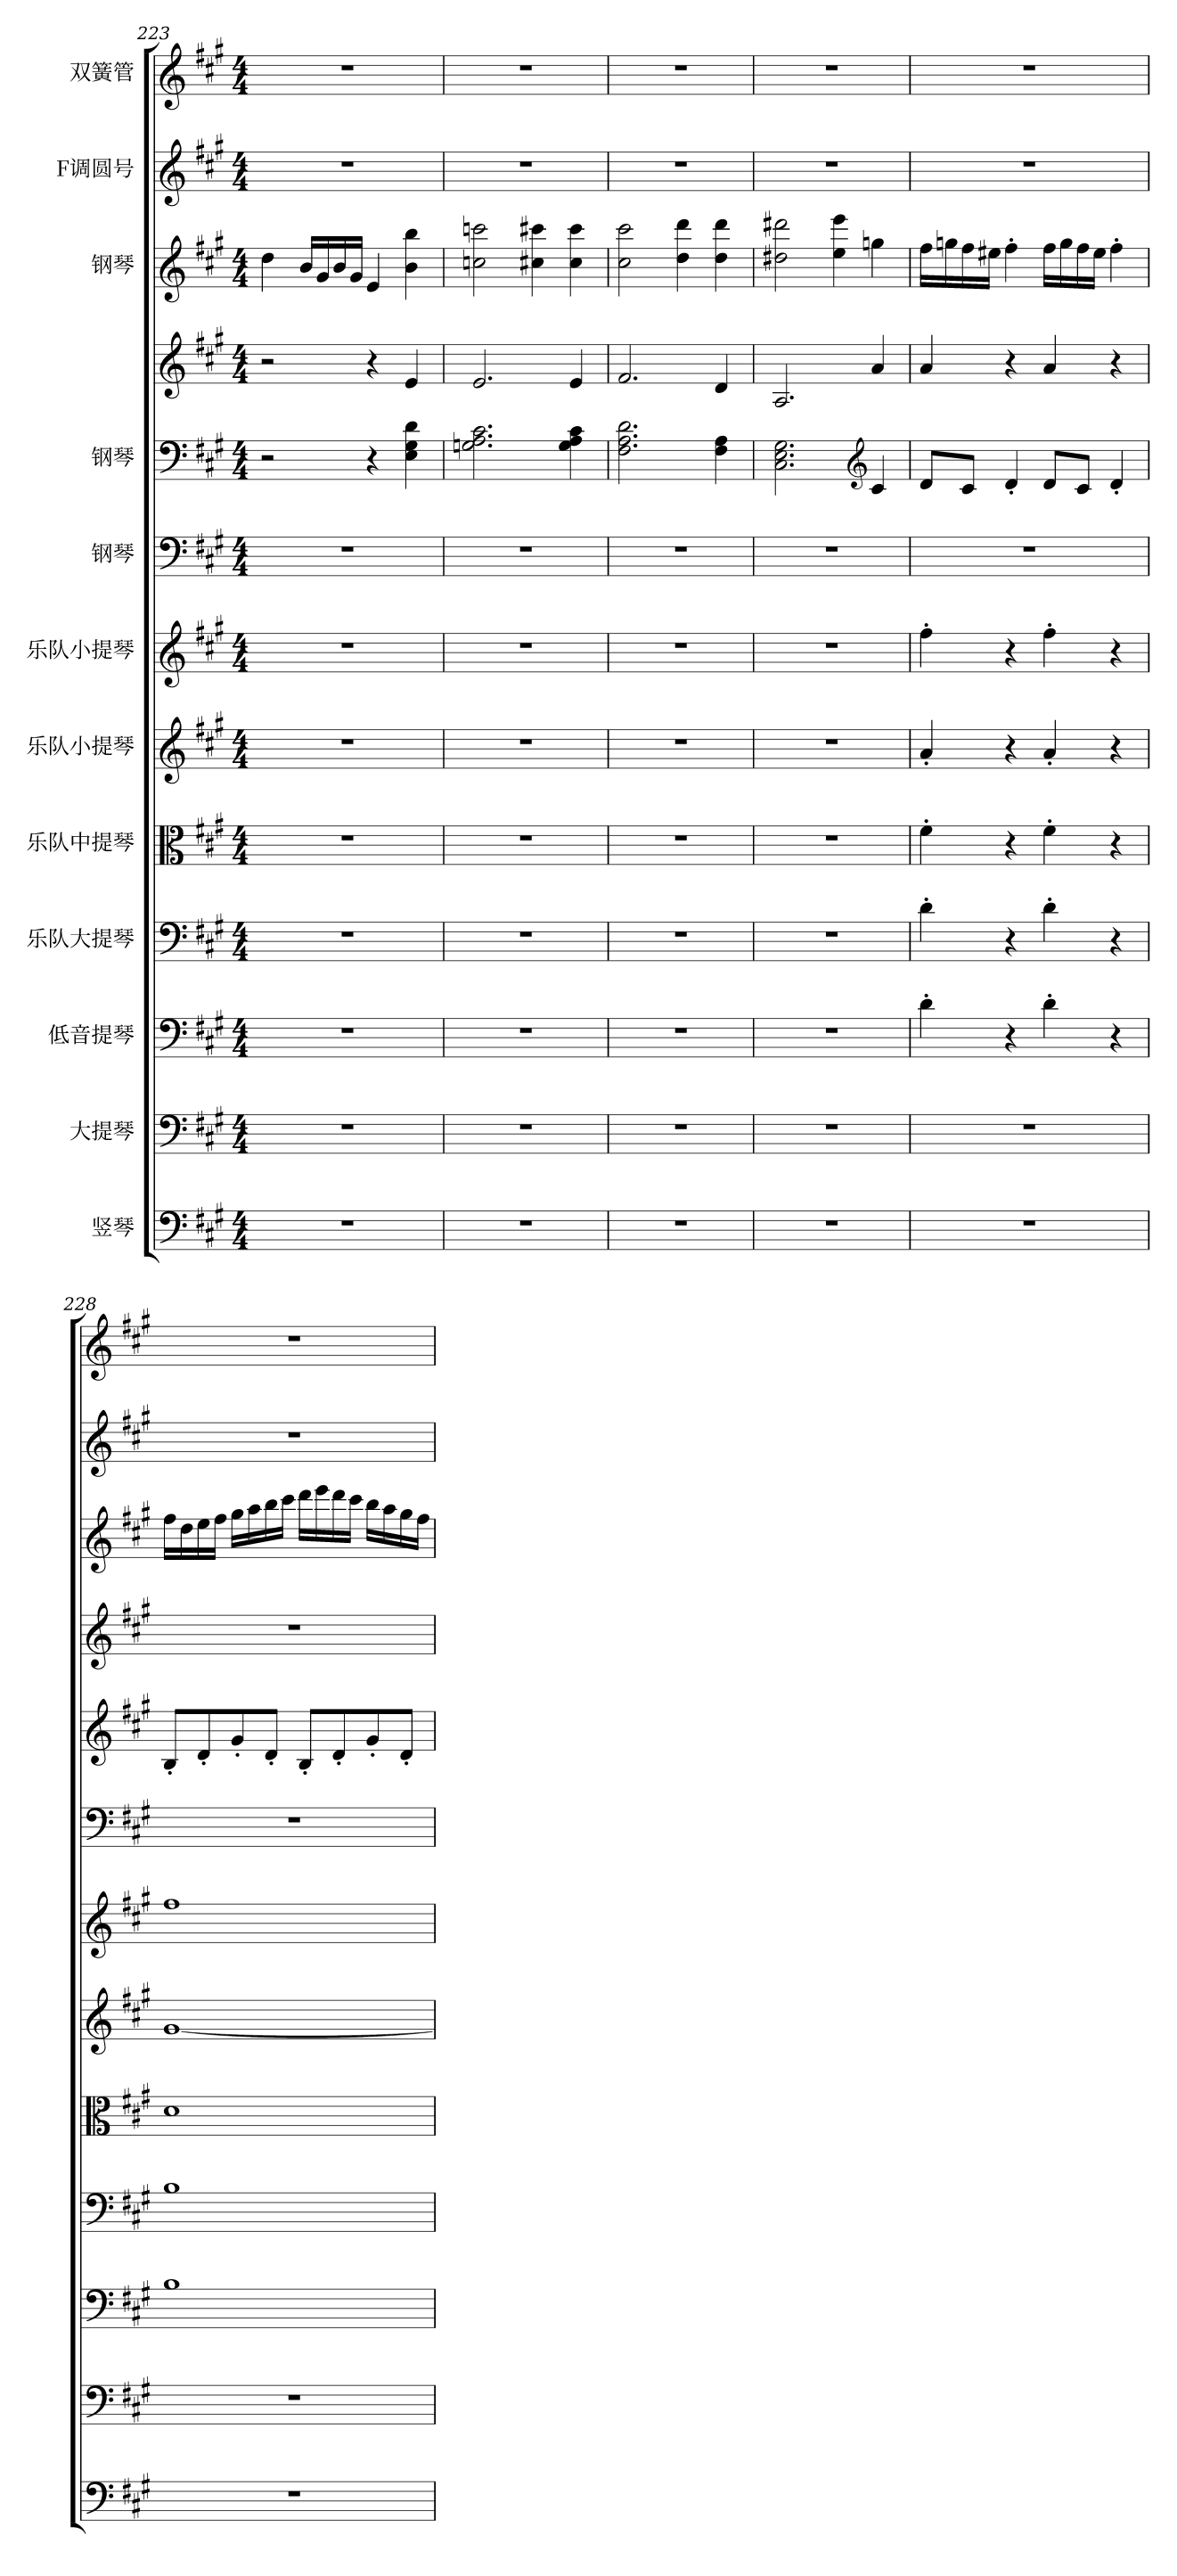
**kern	**kern	**kern	**kern	**kern	**kern	**kern	**kern	**kern	**kern	**kern	**kern	**kern
*part12	*part11	*part10	*part9	*part8	*part7	*part6	*part5	*part4	*part4	*part3	*part2	*part1
*staff13	*staff12	*staff11	*staff10	*staff9	*staff8	*staff7	*staff6	*staff5	*staff4	*staff3	*staff2	*staff1
*I"竖琴	*I"大提琴	*I"低音提琴	*I"乐队大提琴	*I"乐队中提琴	*I"乐队小提琴	*I"乐队小提琴	*I"钢琴	*I"钢琴	*	*I"钢琴	*I"F调圆号	*I"双簧管
!!LO:PB:g=z
*clefF4	*clefF4	*clefF4	*clefF4	*clefC3	*clefG2	*clefG2	*clefF4	*clefF4	*clefG2	*clefG2	*clefG2	*clefG2
*	*	*ITrd7c12	*	*	*	*	*	*	*	*	*ITrd4c7	*
*k[f#c#g#]	*k[f#c#g#]	*k[f#c#g#]	*k[f#c#g#]	*k[f#c#g#]	*k[f#c#g#]	*k[f#c#g#]	*k[f#c#g#]	*k[f#c#g#]	*k[f#c#g#]	*k[f#c#g#]	*k[f#c#]	*k[f#c#g#]
*M4/4	*M4/4	*M4/4	*M4/4	*M4/4	*M4/4	*M4/4	*M4/4	*M4/4	*M4/4	*M4/4	*M4/4	*M4/4
=223	=223	=223	=223	=223	=223	=223	=223	=223	=223	=223	=223	=223
1r	1r	1r	1r	1r	1r	1r	1r	2r	2r	4dd\	1r	1r
.	.	.	.	.	.	.	.	.	.	16b/LL	.	.
.	.	.	.	.	.	.	.	.	.	16g#/	.	.
.	.	.	.	.	.	.	.	.	.	16b/	.	.
.	.	.	.	.	.	.	.	.	.	16g#/JJ	.	.
.	.	.	.	.	.	.	.	4r	4r	4e/	.	.
.	.	.	.	.	.	.	.	4E\ 4G#\ 4d\	4e/	4b\ 4bb\	.	.
=224	=224	=224	=224	=224	=224	=224	=224	=224	=224	=224	=224	=224
1r	1r	1r	1r	1r	1r	1r	1r	2.Gn\ 2.A\ 2.c#\	2.e/	2ccn\ 2cccn\	1r	1r
.	.	.	.	.	.	.	.	.	.	4cc#X\ 4ccc#X\	.	.
.	.	.	.	.	.	.	.	4G\ 4A\ 4c#\	4e/	4cc#\ 4ccc#\	.	.
=225	=225	=225	=225	=225	=225	=225	=225	=225	=225	=225	=225	=225
1r	1r	1r	1r	1r	1r	1r	1r	2.F#\ 2.A\ 2.d\	2.f#/	2cc#\ 2ccc#\	1r	1r
.	.	.	.	.	.	.	.	.	.	4dd\ 4ddd\	.	.
.	.	.	.	.	.	.	.	4F#\ 4A\	4d/	4dd\ 4ddd\	.	.
=226	=226	=226	=226	=226	=226	=226	=226	=226	=226	=226	=226	=226
1r	1r	1r	1r	1r	1r	1r	1r	2.C#\ 2.E\ 2.G#\	2.A/	2dd#X\ 2ddd#X\	1r	1r
.	.	.	.	.	.	.	.	.	.	4ee\ 4eee\	.	.
*	*	*	*	*	*	*	*	*clefG2	*	*	*	*
.	.	.	.	.	.	.	.	4c#/	4a/	4ggn\	.	.
=227	=227	=227	=227	=227	=227	=227	=227	=227	=227	=227	=227	=227
*	*	*	*	*	*	*	*	*	*	*	*	*MM124
1r	1r	4D'\	4d'\	4f#'\	4a'/	4ff#'\	1r	8d/L	4a/	16ff#\LL	1r	1r
.	.	.	.	.	.	.	.	.	.	16ggn\	.	.
.	.	.	.	.	.	.	.	8c#/J	.	16ff#\	.	.
.	.	.	.	.	.	.	.	.	.	16ee#X\JJ	.	.
.	.	4r	4r	4r	4r	4r	.	4d'/	4r	4ff#'\	.	.
.	.	4D'\	4d'\	4f#'\	4a'/	4ff#'\	.	8d/L	4a/	16ff#\LL	.	.
.	.	.	.	.	.	.	.	.	.	16gg\	.	.
.	.	.	.	.	.	.	.	8c#/J	.	16ff#\	.	.
.	.	.	.	.	.	.	.	.	.	16ee#\JJ	.	.
.	.	4r	4r	4r	4r	4r	.	4d'/	4r	4ff#'\	.	.
!!LO:PB:g=z
=228	=228	=228	=228	=228	=228	=228	=228	=228	=228	=228	=228	=228
1r	1r	1BB	1B	1d	[1g#	1ff#	1r	8B'/L	1r	16ff#\LL	1r	1r
.	.	.	.	.	.	.	.	.	.	16dd\	.	.
.	.	.	.	.	.	.	.	8d'/	.	16ee\	.	.
.	.	.	.	.	.	.	.	.	.	16ff#\JJ	.	.
.	.	.	.	.	.	.	.	8g#'/	.	16gg#\LL	.	.
.	.	.	.	.	.	.	.	.	.	16aa\	.	.
.	.	.	.	.	.	.	.	8d'/J	.	16bb\	.	.
.	.	.	.	.	.	.	.	.	.	16ccc#\JJ	.	.
.	.	.	.	.	.	.	.	8B'/L	.	16ddd\LL	.	.
.	.	.	.	.	.	.	.	.	.	16eee\	.	.
.	.	.	.	.	.	.	.	8d'/	.	16ddd\	.	.
.	.	.	.	.	.	.	.	.	.	16ccc#\JJ	.	.
.	.	.	.	.	.	.	.	8g#'/	.	16bb\LL	.	.
.	.	.	.	.	.	.	.	.	.	16aa\	.	.
.	.	.	.	.	.	.	.	8d'/J	.	16gg#\	.	.
.	.	.	.	.	.	.	.	.	.	16ff#\JJ	.	.
=	=	=	=	=	=	=	=	=	=	=	=	=
*-	*-	*-	*-	*-	*-	*-	*-	*-	*-	*-	*-	*-
